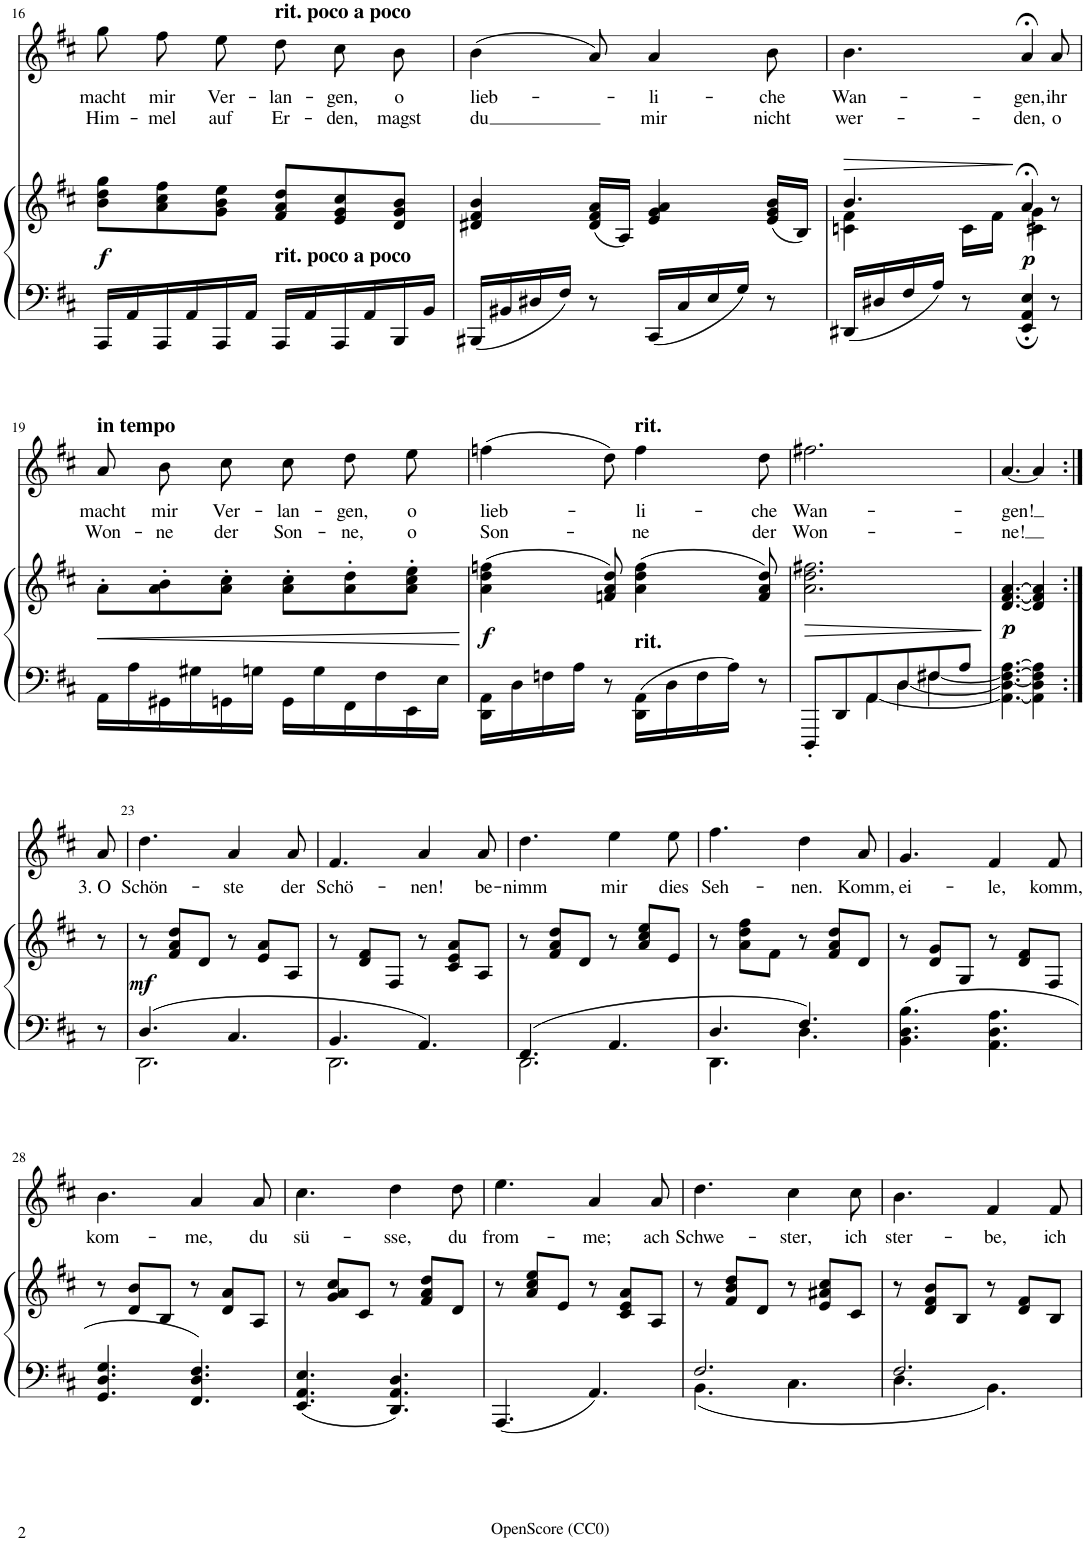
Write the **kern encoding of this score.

**kern	**kern	**dynam	**kern	**text	**text
*part2	*part2	*part2	*part1	*part1	*part1
*staff3	*staff2	*staff2/3	*staff1	*staff1	*staff1
*I"Pianoforte	*	*	*I"Singstimme Voice	*	*
*I'Pno	*	*	*	*	*
!!LO:PB:g=z
*clefF4	*clefG2	*	*clefG2	*	*
*k[f#c#]	*k[f#c#]	*	*k[f#c#]	*	*
*M6/8	*M6/8	*	*M6/8	*	*
=16	=16	=16	=16	=16	=16
!	!	!LO:DY:b	!	!LO:LY:b	!LO:LY:b
16AAA/LL	8b\ 8dd\ 8gg\L	f	8gg\L	macht	Him-
16AA/	.	.	.	.	.
!	!	!	!	!LO:LY:b	!LO:LY:b
16AAA/	8a\ 8cc#\ 8ff#\	.	8ff#\	mir	-mel
16AA/	.	.	.	.	.
!	!	!	!	!LO:LY:b	!LO:LY:b
16AAA/	8g\ 8b\ 8ee\J	.	8ee\J	Ver-	auf
16AA/JJ	.	.	.	.	.
!	!	!	!LO:TX:a:B:t=rit. poco a poco	!	!
!	!	!	!LO:TX:b:B:t=rit. poco a poco	!	!
!	!	!	!	!LO:LY:b	!LO:LY:b
16AAA/LL	8f#/ 8a/ 8dd/L	.	8dd\L	-lan-	Er-
16AA/	.	.	.	.	.
!	!	!	!	!LO:LY:b	!LO:LY:b
16AAA/	8e/ 8g/ 8cc#/	.	8cc#\	-gen,	-den,
16AA/	.	.	.	.	.
!	!	!	!	!LO:LY:b	!LO:LY:b
16BBB/	8d/ 8g/ 8b/J	.	8b\J	o	magst
16BB/JJ	.	.	.	.	.
=17	=17	=17	=17	=17	=17
!	!	!	!	!LO:LY:b	!LO:LY:b
16BBB#X/LL	4d#X/ 4f#/ 4b/	.	(4b\	lieb-	du
16BB#X/	.	.	.	.	.
16D#X/	.	.	.	.	.
16F#/JJ	.	.	.	.	.
8r	(16d#/ 16f#/ 16a/LL	.	8a/)	.	.
.	16A/JJ)	.	.	.	.
!	!	!	!	!LO:LY:b	!LO:LY:b
16CC#/LL	4e/ 4g/ 4a/	.	4a/	-li-	mir
16C#/	.	.	.	.	.
16E/	.	.	.	.	.
16G/JJ	.	.	.	.	.
!	!	!	!	!LO:LY:b	!LO:LY:b
8r	(16e/ 16g/ 16b/LL	.	8b\	-che	nicht
.	16B/JJ)	.	.	.	.
=18	=18	=18	=18	=18	=18
!	!	!LO:HP:b	!	!LO:LY:b	!LO:LY:b
*	*^	*	*	*	*
16DD#X/LL	4.b/	4cn\ 4f#\	>	4.b\	Wan-	wer-
16D#X/	.	.	.	.	.	.
16F#/	.	.	.	.	.	.
16A/JJ	.	.	.	.	.	.
8r	.	16c\LL	.	.	.	.
.	.	16f#\JJ	.	.	.	.
!	!	!	!LO:DY:n=1:b	!	!LO:LY:b	!LO:LY:b
4EE/; 4AA/; 4E/;	4a;</	4c#X\ 4g\	] p	4a;<,/	-gen,	-den,
!	!	!	!	!	!LO:LY:b	!LO:LY:b
8r	8r	8ryy	.	8a/	ihr	o
!!LO:LB:g=z
=19	=19	=19	=19	=19	=19	=19
!	!	!	!	!LO:TX:a:B:t=in tempo	!	!
!	!	!	!LO:HP:b	!	!LO:LY:b	!LO:LY:b
*	*v	*v	*	*	*	*
16AA\LL	8a'\L	<	8a\L	macht	Won-
16A\	.	.	.	.	.
!	!	!	!	!LO:LY:b	!LO:LY:b
16GG#X\	8a\' 8b\'	.	8b\	mir	-ne
16G#X\	.	.	.	.	.
!	!	!	!	!LO:LY:b	!LO:LY:b
16GGn\	8a\' 8cc#\'J	.	8cc#\J	Ver-	der
16Gn\JJ	.	.	.	.	.
!	!	!	!	!LO:LY:b	!LO:LY:b
16GG\LL	8a\' 8cc#\'L	.	8cc#\L	-lan-	Son-
16G\	.	.	.	.	.
!	!	!	!	!LO:LY:b	!LO:LY:b
16FF#\	8a\' 8dd\'	.	8dd\	-gen,	-ne,
16F#\	.	.	.	.	.
!	!	!	!	!LO:LY:b	!LO:LY:b
16EE\	8a\' 8cc#\' 8ee\'J	.	8ee\J	o	o
16E\JJ	.	.	.	.	.
.	.	[	.	.	.
=20	=20	=20	=20	=20	=20
!	!	!LO:DY:b	!	!LO:LY:b	!LO:LY:b
16DD\ 16AA\LL	(4a\ 4dd\ 4ffn\	f	(4ffn\	lieb-	Son-
16D\	.	.	.	.	.
16Fn\	.	.	.	.	.
16A\JJ	.	.	.	.	.
8r	8fn/ 8a/ 8dd/)	.	8dd\)	.	.
!	!	!	!LO:TX:a:B:t=rit.	!	!
!	!	!	!LO:TX:b:B:t=rit.	!	!
!	!	!	!	!LO:LY:b	!LO:LY:b
16DD\ 16AA\LL	(4a\ 4dd\ 4ff\	.	4ff\	-li-	-ne
16D\	.	.	.	.	.
16F\	.	.	.	.	.
16A\JJ	.	.	.	.	.
!	!	!	!	!LO:LY:b	!LO:LY:b
8r	8f/ 8a/ 8dd/)	.	8dd\	-che	der
=21	=21	=21	=21	=21	=21
*^	*	*	*	*	*
*	*^	*	*	*	*	*
!	!	!	!	!LO:HP:b	!	!LO:LY:b	!LO:LY:b
8DDD'</L	4ryy	4.ryy	2.a\ 2.dd\ 2.ff#X\	>	2.ff#X\	Wan-	Won-
8DD/	.	.	.	.	.	.	.
[<8AA/	4AA\	.	.	.	.	.	.
[<8D/	.	4D\	.	.	.	.	.
[<8F#X/	4F#\	.	.	.	.	.	.
8A/J	.	8ryy	.	.	.	.	.
*v	*v	*v	*	*	*	*	*
.	.	]	.	.	.
=22	=22	=22	=22	=22	=22
!	!	!LO:DY:b	!	!LO:LY:b	!LO:LY:b
4.AA\_ 4.D\_ 4.F#\_ [4.A\	[4.d/ [4.f#/ [4.a/	p	[4.a/	-gen!	-ne!
4AA\], 4D\], 4F#\], 4A\],	4d/], 4f#/], 4a/],	.	4a,/]	.	.
!!LO:LB:g=z
=22X1:|!	=22X1:|!	=22X1:|!	=22X1:|!	=22X1:|!	=22X1:|!
!	!	!	!	!LO:LY:b	!
8r	8r	.	8a/	3. O	.
=23	=23	=23	=23	=23	=23
*^	*	*	*	*	*
!	!	!	!LO:DY:b	!	!LO:LY:b	!
4.D/	2.DD\	8r	mf	4.dd\	Schön-	.
.	.	8f#/ 8a/ 8dd/L	.	.	.	.
.	.	8d/J	.	.	.	.
!	!	!	!	!	!LO:LY:b	!
4.C#/	.	8r	.	4a/	-ste	.
.	.	8e/ 8a/L	.	.	.	.
!	!	!	!	!	!LO:LY:b	!
.	.	8A/J	.	8a/	der	.
=24	=24	=24	=24	=24	=24	=24
!	!	!	!	!	!LO:LY:b	!
4.BB/	2.DD\	8r	.	4.f#/	Schö-	.
.	.	8d/ 8f#/L	.	.	.	.
.	.	8F#/J	.	.	.	.
!	!	!	!	!	!LO:LY:b	!
4.AA/	.	8r	.	4a/	-nen!	.
.	.	8c#/ 8e/ 8a/L	.	.	.	.
!	!	!	!	!	!LO:LY:b	!
.	.	8A/J	.	8a/	be-	.
=25	=25	=25	=25	=25	=25	=25
!	!	!	!	!	!LO:LY:b	!
4.FF#/	2.DD\	8r	.	4.dd\	-nimm	.
.	.	8f#/ 8a/ 8dd/L	.	.	.	.
.	.	8d/J	.	.	.	.
!	!	!	!	!	!LO:LY:b	!
4.AA/	.	8r	.	4ee\	mir	.
.	.	8a/ 8cc#/ 8ee/L	.	.	.	.
!	!	!	!	!	!LO:LY:b	!
.	.	8e/J	.	8ee\	dies	.
=26	=26	=26	=26	=26	=26	=26
!	!	!	!	!	!LO:LY:b	!
4.D/	4.DD\	8r	.	4.ff#\	Seh-	.
.	.	8a\ 8dd\ 8ff#\L	.	.	.	.
.	.	8f#\J	.	.	.	.
!	!	!	!	!	!LO:LY:b	!
4.F#/	4.D\	8r	.	4dd\	-nen.	.
.	.	8f#/ 8a/ 8dd/L	.	.	.	.
!	!	!	!	!	!LO:LY:b	!
.	.	8d/J	.	8a/	Komm,	.
*v	*v	*	*	*	*	*
=27	=27	=27	=27	=27	=27
!	!	!	!	!LO:LY:b	!
4.BB\ 4.D\ 4.B\	8r	.	4.g/	ei-	.
.	8d/ 8g/L	.	.	.	.
.	8G/J	.	.	.	.
!	!	!	!	!LO:LY:b	!
4.AA\ 4.D\ 4.A\	8r	.	4f#/	-le,	.
.	8d/ 8f#/L	.	.	.	.
!	!	!	!	!LO:LY:b	!
.	8F#/J	.	8f#/	komm,	.
!!LO:LB:g=z
=28	=28	=28	=28	=28	=28
!	!	!	!	!LO:LY:b	!
4.GG/ 4.D/ 4.G/	8r	.	4.b\	kom-	.
.	8d/ 8b/L	.	.	.	.
.	8B/J	.	.	.	.
!	!	!	!	!LO:LY:b	!
4.FF#/ 4.D/ 4.F#/	8r	.	4a/	-me,	.
.	8d/ 8a/L	.	.	.	.
!	!	!	!	!LO:LY:b	!
.	8A/J	.	8a/	du	.
=29	=29	=29	=29	=29	=29
!	!	!	!	!LO:LY:b	!
4.EE/ 4.AA/ 4.E/	8r	.	4.cc#\	sü-	.
.	8g/ 8a/ 8cc#/L	.	.	.	.
.	8c#/J	.	.	.	.
!	!	!	!	!LO:LY:b	!
4.DD/ 4.AA/ 4.D/	8r	.	4dd\	-sse,	.
.	8f#/ 8a/ 8dd/L	.	.	.	.
!	!	!	!	!LO:LY:b	!
.	8d/J	.	8dd\	du	.
=30	=30	=30	=30	=30	=30
!	!	!	!	!LO:LY:b	!
4.AAA/	8r	.	4.ee\	from-	.
.	8a/ 8cc#/ 8ee/L	.	.	.	.
.	8e/J	.	.	.	.
!	!	!	!	!LO:LY:b	!
4.AA/	8r	.	4a/	-me;	.
.	8c#/ 8e/ 8a/L	.	.	.	.
!	!	!	!	!LO:LY:b	!
.	8A/J	.	8a/	ach	.
=31	=31	=31	=31	=31	=31
*^	*	*	*	*	*
!	!	!	!	!	!LO:LY:b	!
2.F#/	4.BB\	8r	.	4.dd\	Schwe-	.
.	.	8f#/ 8b/ 8dd/L	.	.	.	.
.	.	8d/J	.	.	.	.
!	!	!	!	!	!LO:LY:b	!
.	4.C#\	8r	.	4cc#\	-ster,	.
.	.	8e/ 8a#X/ 8cc#/L	.	.	.	.
!	!	!	!	!	!LO:LY:b	!
.	.	8c#/J	.	8cc#\	ich	.
=32	=32	=32	=32	=32	=32	=32
!	!	!	!	!	!LO:LY:b	!
2.F#/	4.D\	8r	.	4.b\	ster-	.
.	.	8d/ 8f#/ 8b/L	.	.	.	.
.	.	8B/J	.	.	.	.
!	!	!	!	!	!LO:LY:b	!
.	4.BB\	8r	.	4f#/	-be,	.
.	.	8d/ 8f#/L	.	.	.	.
!	!	!	!	!	!LO:LY:b	!
.	.	8B/J	.	8f#/	ich	.
*v	*v	*	*	*	*	*
=	=	=	=	=	=
*-	*-	*-	*-	*-	*-
